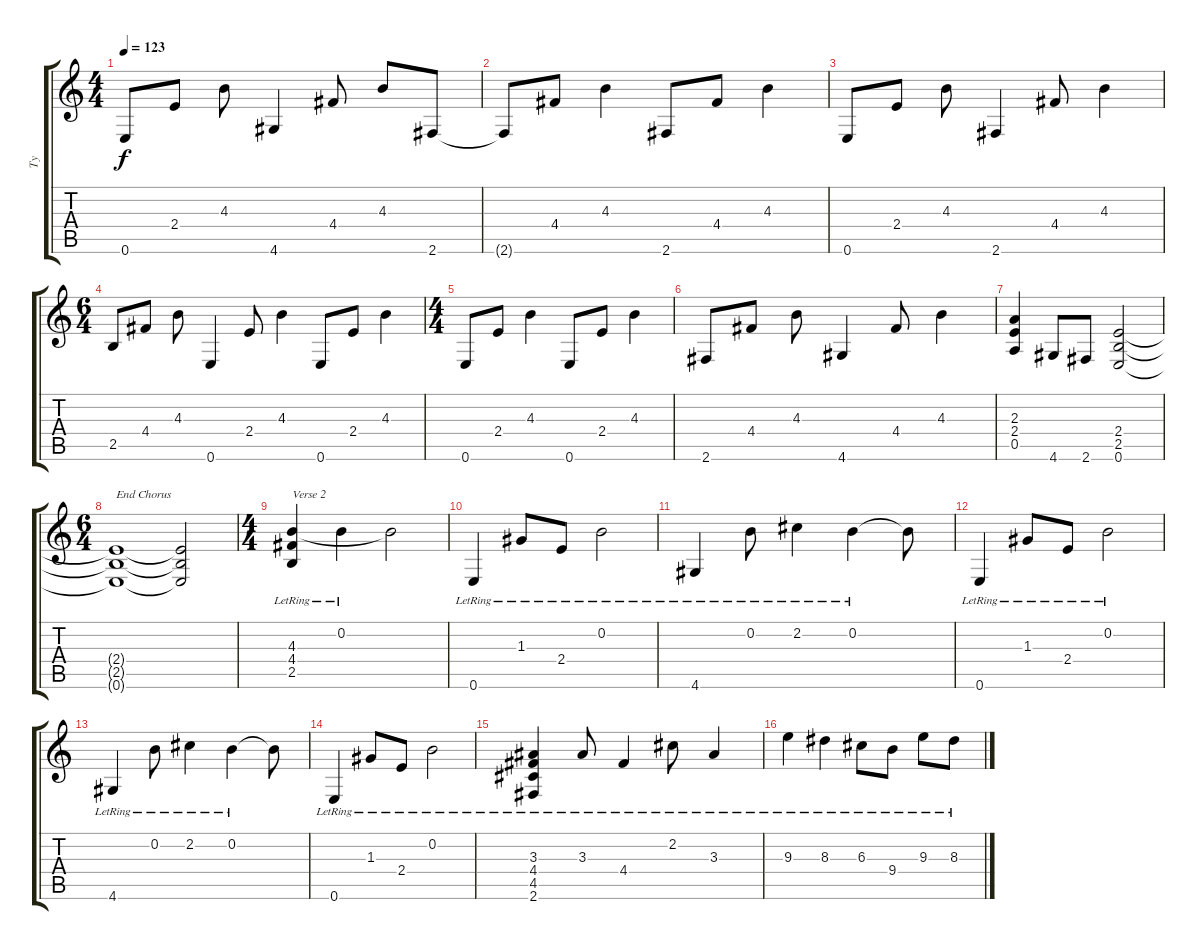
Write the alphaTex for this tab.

\track ("Ty" "Ty") {instrument electricguitarclean}
\staff {score tabs}
\tuning (E4 B3 G3 D3 A2 E2) {hide}
\ts (4 4)
\tempo 123
\clef g2
\ks c
0.6.8{dy f} 2.4.8 4.3.8 4.6.4 4.4.8 4.3.8 2.6.8 |
2.6{t}.8 4.4.8 4.3.4 2.6.8 4.4.8 4.3.4 |
0.6.8 2.4.8 4.3.8 2.6.4 4.4.8 4.3.4 |
\ts (6 4)
2.5.8 4.4.8 4.3.8 0.6.4 2.4.8 4.3.4 0.6.8 2.4.8 4.3.4 |
\ts (4 4)
0.6.8 2.4.8 4.3.4 0.6.8 2.4.8 4.3.4 |
2.6.8 4.4.8 4.3.8 4.6.4 4.4.8 4.3.4 |
(2.3 2.4 0.5).4 4.6.8 2.6.8 (2.4 2.5 0.6).2 |
\ts (6 4)
(2.4{t} 2.5{t} 0.6{t}).1{txt "End Chorus"} (2.4{t} 2.5{t} 0.6{t}).2 |
\ts (4 4)
(4.3{lr} 4.4 2.5).4{txt "Verse 2"} 0.2{lr}.4 4.3{t}.2 |
0.6{lr}.4 1.3{lr}.8 2.4{lr}.8 0.2{lr}.2 |
4.6{lr}.4 0.2{lr}.8 2.2{lr}.4 0.2{lr}.4 0.2{t}.8 |
0.6{lr}.4 1.3{lr}.8 2.4{lr}.8 0.2{lr}.2 |
4.6{lr}.4 0.2{lr}.8 2.2{lr}.4 0.2{lr}.4 0.2{t}.8 |
0.6{lr}.4 1.3{lr}.8 2.4{lr}.8 0.2{lr}.2 |
(3.3{lr} 4.4 4.5 2.6).4 3.3{lr}.8 4.4{lr}.4 2.2{lr}.8 3.3{lr}.4 |
9.3{lr}.4 8.3{lr}.4 6.3{lr}.8 9.4{lr}.8 9.3{lr}.8 8.3{lr}.8
